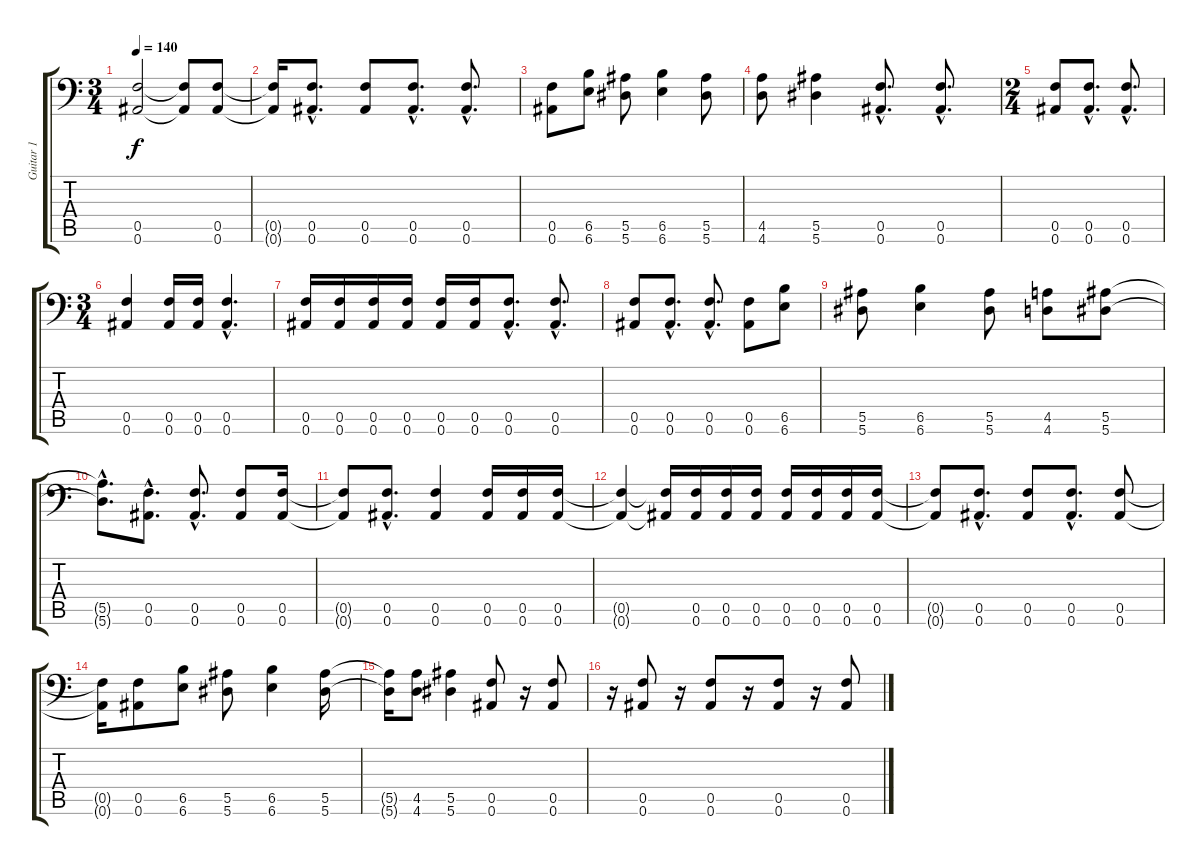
\track ("Guitar 1" "Guitar 1") {instrument overdrivenguitar}
\staff {score tabs}
\tuning (C4 G3 Eb3 Bb2 F2 Bb1) {hide}
\ts (3 4)
\tempo 140
\clef f4
\ks c
(0.5{t} 0.6{t}).2{dy f} (0.5{t} 0.6{t}).8 (0.5 0.6).8 |
(0.5{t} 0.6{t}).16 (0.5{hac} 0.6{hac}).8{d} (0.5 0.6).8 (0.5{hac} 0.6{hac}).8{d} (0.5{hac} 0.6{hac}).8{d} |
(0.5 0.6).8 (6.5 6.6).8 (5.5 5.6).8 (6.5 6.6).4 (5.5 5.6).8 |
(4.5 4.6).8 (5.5 5.6).4 (0.5{hac} 0.6{hac}).8{d} (0.5{hac} 0.6{hac}).8{d} |
\ts (2 4)
(0.5 0.6).8 (0.5{hac} 0.6{hac}).8{d} (0.5{hac} 0.6{hac}).8{d} |
\ts (3 4)
(0.5 0.6).4 (0.5 0.6).16 (0.5 0.6).16 (0.5{hac} 0.6{hac}).4{d} |
(0.5 0.6).16 (0.5 0.6).16 (0.5 0.6).16 (0.5 0.6).16 (0.5 0.6).16 (0.5 0.6).16 (0.5{hac} 0.6{hac}).8{d} (0.5{hac} 0.6{hac}).8{d} |
(0.5 0.6).8 (0.5{hac} 0.6{hac}).8{d} (0.5{hac} 0.6{hac}).8{d} (0.5 0.6).8 (6.5 6.6).8 |
(5.5 5.6).8 (6.5 6.6).4 (5.5 5.6).8 (4.5 4.6).8 (5.5 5.6).8 |
(5.5{hac t} 5.6{hac t}).8{d} (0.5{hac} 0.6{hac}).8{d} (0.5{hac} 0.6{hac}).8{d} (0.5 0.6).8 (0.5 0.6).16 |
(0.5{t} 0.6{t}).8 (0.5{hac} 0.6{hac}).8{d} (0.5 0.6).4 (0.5 0.6).16 (0.5 0.6).16 (0.5 0.6).16 |
(0.5{t} 0.6{t}).4 (0.5{t} 0.6{t}).16 (0.5 0.6).16 (0.5 0.6).16 (0.5 0.6).16 (0.5 0.6).16 (0.5 0.6).16 (0.5 0.6).16 (0.5 0.6).16 |
(0.5{t} 0.6{t}).8 (0.5{hac} 0.6{hac}).8{d} (0.5 0.6).8 (0.5{hac} 0.6{hac}).8{d} (0.5 0.6).8 |
(0.5{t} 0.6{t}).16 (0.5 0.6).8 (6.5 6.6).8 (5.5 5.6).8 (6.5 6.6).4 (5.5 5.6).16 |
(5.5{t} 5.6{t}).16 (4.5 4.6).8 (5.5 5.6).4 (0.5 0.6).8 r.16 (0.5 0.6).8 |
r.16 (0.5 0.6).8 r.16 (0.5 0.6).8 r.16 (0.5 0.6).8 r.16 (0.5 0.6).8
